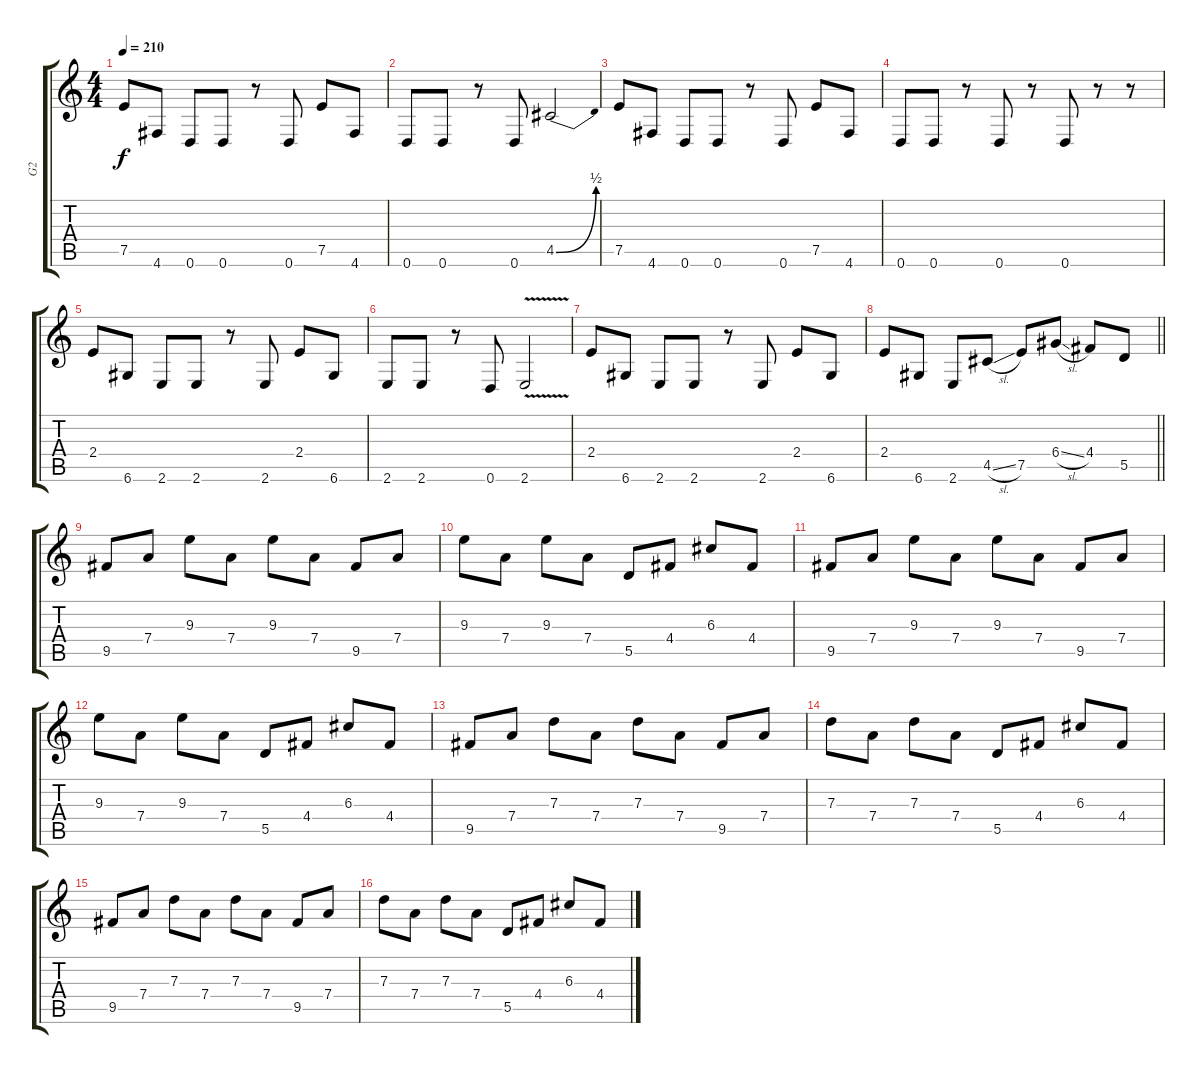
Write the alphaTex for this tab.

\track ("G2" "G2") {instrument distortionguitar}
\staff {score tabs}
\tuning (E4 B3 G3 D3 A2 D2) {hide}
\ts (4 4)
\tempo 210
\clef g2
\ks c
7.5.8{dy f} 4.6.8 0.6.8 0.6.8 r.8 0.6.8 7.5.8 4.6.8 |
0.6.8 0.6.8 r.8 0.6.8 4.5{be (bend 0 0 60 2)}.2 |
7.5.8 4.6.8 0.6.8 0.6.8 r.8 0.6.8 7.5.8 4.6.8 |
0.6.8 0.6.8 r.8 0.6.8 r.8 0.6.8 r.8 r.8 |
2.4.8 6.6.8 2.6.8 2.6.8 r.8 2.6.8 2.4.8 6.6.8 |
2.6.8 2.6.8 r.8 0.6.8 2.6{v}.2 |
2.4.8 6.6.8 2.6.8 2.6.8 r.8 2.6.8 2.4.8 6.6.8 |
\barLineRight lightlight
2.4.8 6.6.8 2.6.8 4.5{sl}.8 7.5.8 6.4{sl}.8 4.4.8 5.5.8 |
\section ("" "")
9.5.8 7.4.8 9.3.8 7.4.8 9.3.8 7.4.8 9.5.8 7.4.8 |
9.3.8 7.4.8 9.3.8 7.4.8 5.5.8 4.4.8 6.3.8 4.4.8 |
9.5.8 7.4.8 9.3.8 7.4.8 9.3.8 7.4.8 9.5.8 7.4.8 |
9.3.8 7.4.8 9.3.8 7.4.8 5.5.8 4.4.8 6.3.8 4.4.8 |
9.5.8 7.4.8 7.3.8 7.4.8 7.3.8 7.4.8 9.5.8 7.4.8 |
7.3.8 7.4.8 7.3.8 7.4.8 5.5.8 4.4.8 6.3.8 4.4.8 |
9.5.8 7.4.8 7.3.8 7.4.8 7.3.8 7.4.8 9.5.8 7.4.8 |
7.3.8 7.4.8 7.3.8 7.4.8 5.5.8 4.4.8 6.3.8 4.4.8
